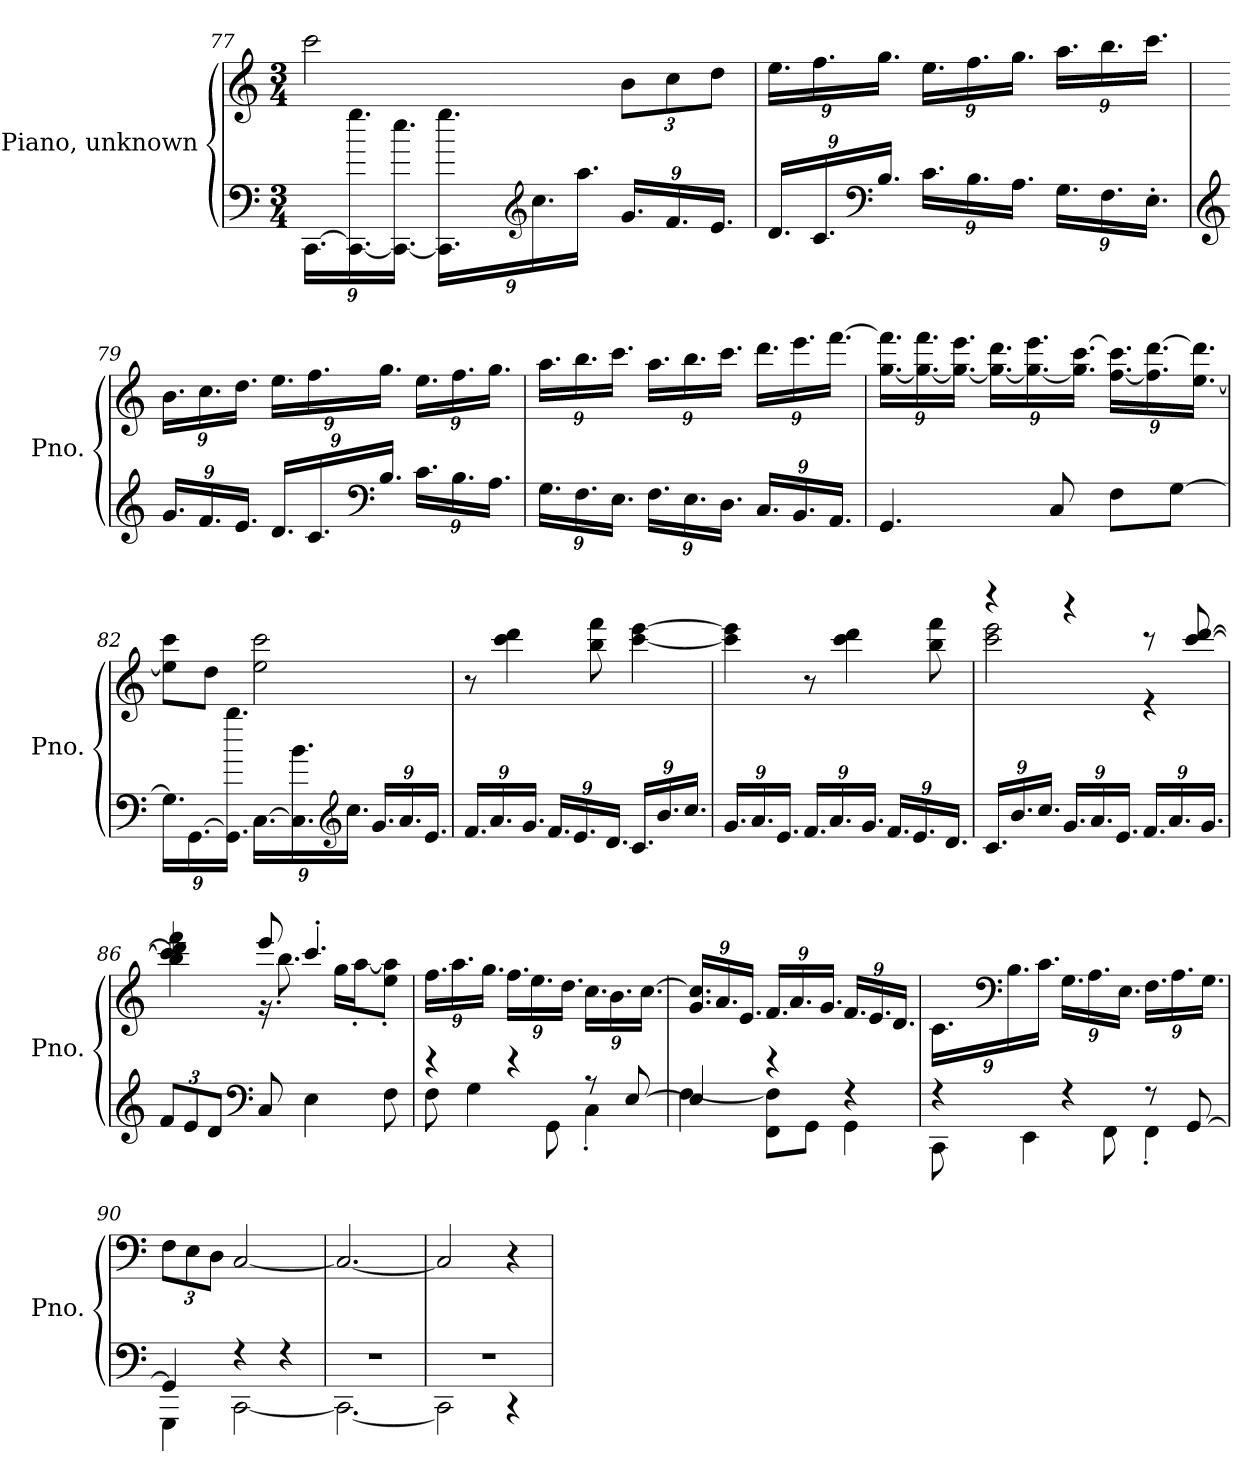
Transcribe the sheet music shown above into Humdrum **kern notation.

**kern	**kern
*part1	*part1
*staff2	*staff1
*I"Piano, unknown	*
*I'Pno.	*
!!LO:PB:g=z
*clefF4	*clefG2
*k[]	*k[]
*M3/4	*M3/4
*Xbrackettup	*
=77	=77
[18.CC\LL	2ccc\
18.CC\_ 18.gg\	.
18.CC\_ 18.ee\JJ	.
18.CC\] 18.gg\LL	.
*clefG2	*
18.cc\	.
18.aa\JJ	.
*	*Xbrackettup
18.g/LL	12b\L
18.f/	12cc\
18.e/JJ	12dd\J
=78	=78
18.d/LL	18.ee\LL
18.c/	18.ff\
*clefF4	*
18.B/JJ	18.gg\JJ
18.c\LL	18.ee\LL
18.B\	18.ff\
18.A\JJ	18.gg\JJ
18.G\LL	18.aa\LL
18.F\	18.bb\
18.E'\JJ	18.ccc\JJ
!!LO:LB:g=z
=79	=79
*clefG2	*
18.g/LL	18.b\LL
18.f/	18.cc\
18.e/JJ	18.dd\JJ
18.d/LL	18.ee\LL
18.c/	18.ff\
*clefF4	*
18.B/JJ	18.gg\JJ
18.c\LL	18.ee\LL
18.B\	18.ff\
18.A\JJ	18.gg\JJ
=80	=80
18.G\LL	18.aa\LL
18.F\	18.bb\
18.E\JJ	18.ccc\JJ
18.F\LL	18.aa\LL
18.E\	18.bb\
18.D\JJ	18.ccc\JJ
18.C/LL	18.ddd\LL
18.BB/	18.eee\
18.AA/JJ	[18.fff\JJ
!!LO:LB:g=z
=81	=81
4.GG/	[18.gg\ 18.fff\]LL
.	18.gg\_ 18.fff\
.	18.gg\_ 18.eee\JJ
.	18.gg\_ 18.ddd\LL
.	18.gg\_ 18.eee\
8C/	.
.	18.gg\] [18.ccc\JJ
8F\L	[18.ff\ 18.ccc\]LL
.	18.ff\] [18.ddd\
[8G\J	.
.	[18.ee\ 18.ddd\]JJ
=82	=82
18.G\LL]	8ee\] 8ccc\L
[18.GG\	.
.	8dd\J
18.GG\] 18.bb\JJ	.
[18.C\LL	2ee\ 2ccc\
18.C\] 18.b\	.
*clefG2	*
18.cc\JJ	.
18.g/LL	.
18.a/	.
18.e/JJ	.
!!LO:LB:g=z
=83	=83
18.f/LL	8r
18.a/	.
.	4ccc\ 4ddd\
18.g/JJ	.
18.f/LL	.
18.e/	.
.	8bb\ 8fff\
18.d/JJ	.
18.c/LL	[4ccc\ [4eee\
18.b/	.
18.cc/JJ	.
=84	=84
18.g/LL	4ccc\] 4eee\]
18.a/	.
18.e/JJ	.
18.f/LL	8r
18.a/	.
.	4ccc\ 4ddd\
18.g/JJ	.
18.f/LL	.
18.e/	.
.	8bb\ 8fff\
18.d/JJ	.
=85	=85
*	*^
18.c/LL	4r	2ccc\ 2eee\
18.b/	.	.
18.cc/JJ	.	.
18.g/LL	4r	.
18.a/	.	.
18.e/JJ	.	.
18.f/LL	8r	4r
18.a/	.	.
.	[8ccc/ [8ddd/	.
18.g/JJ	.	.
!!LO:LB:g=z	!!
=86	=86	=86
12f/L	4ccc/] 4ddd/]	4bb\ 4fff\
12e/	.	.
12d/J	.	.
*clefF4	*	*
8C/	8eee/	16r
.	.	8.bb'\
4E\	4.ccc'/	.
.	.	16gg\LL
.	.	[16aa'\J
8F\	.	8ee\' 8aa\]'J
*	*v	*v
=87	=87
*^	*
4r	8F\	18.ff\LL
.	.	18.aa\
.	4G\	.
.	.	18.gg\JJ
4r	.	18.ff\LL
.	.	18.ee\
.	8GG\	.
.	.	18.dd\JJ
8r	4C'\	18.cc\LL
.	.	18.b\
[8E/	.	.
.	.	[18.cc\JJ
=88	=88	=88
4E/]	[4F\	18.g/ 18.cc/]LL
.	.	18.a/
.	.	18.e/JJ
4r	8FF\ 8F\]L	18.f/LL
.	.	18.a/
.	8GG\J	.
.	.	18.g/JJ
4r	4GG\	18.f/LL
.	.	18.e/
.	.	18.d/JJ
!!LO:LB:g=z
=89	=89	=89
4r	8CC\	18.c\LL
*	*	*clefF4
.	.	18.B\
.	4EE\	.
.	.	18.c\JJ
4r	.	18.G\LL
.	.	18.A\
.	8FF\	.
.	.	18.E\JJ
8r	4FF'\	18.F\LL
.	.	18.A\
[8GG/	.	.
.	.	18.G\JJ
=90	=90	=90
4GG/]	4GGG\	12F\L
.	.	12E\
.	.	12D\J
4r	[2CC\	[2C/
4r	.	.
=91	=91	=91
2.r	2.CC\_	2.C/_
=92	=92	=92
2.r	2CC\]	2C/]
.	4r	4r
*v	*v	*
=	=
*-	*-
